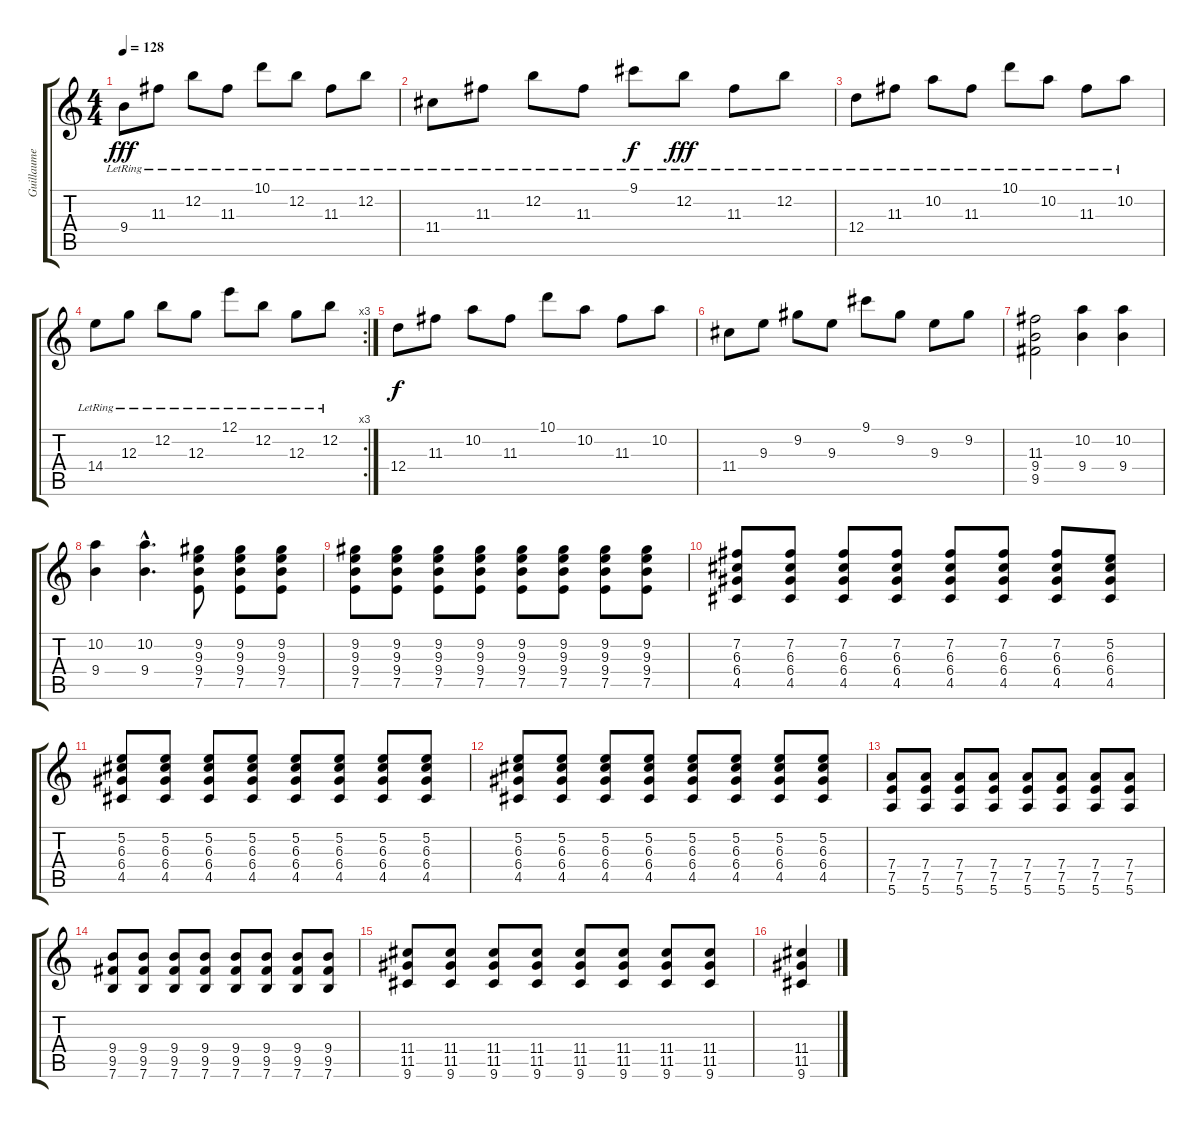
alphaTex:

\track ("Guillaume" "Guillaume") {instrument electricguitarmuted}
\staff {score tabs}
\tuning (E4 B3 G3 D3 A2 E2) {hide}
\ts (4 4)
\tempo 128
\clef g2
\ks c
9.4{lr}.8{dy fff} 11.3{lr}.8 12.2{lr}.8 11.3{lr}.8 10.1{lr}.8 12.2{lr}.8 11.3{lr}.8 12.2{lr}.8 |
11.4{lr}.8 11.3{lr}.8 12.2{lr}.8 11.3{lr}.8 9.1{lr}.8{dy f} 12.2{lr}.8{dy fff} 11.3{lr}.8 12.2{lr}.8 |
12.4{lr}.8 11.3{lr}.8 10.2{lr}.8 11.3{lr}.8 10.1{lr}.8 10.2{lr}.8 11.3{lr}.8 10.2{lr}.8 |
\rc 3
14.4{lr}.8 12.3{lr}.8 12.2{lr}.8 12.3{lr}.8 12.1{lr}.8 12.2{lr}.8 12.3{lr}.8 12.2{lr}.8 |
12.4.8{dy f} 11.3.8 10.2.8 11.3.8 10.1.8 10.2.8 11.3.8 10.2.8 |
11.4.8 9.3.8 9.2.8 9.3.8 9.1.8 9.2.8 9.3.8 9.2.8 |
(11.3 9.4 9.5).2 (10.2 9.4).4 (10.2 9.4).4 |
(10.2 9.4).4 (10.2{hac} 9.4{hac}).4{d} (9.2 9.3 9.4 7.5).8{instrument overdrivenguitar} (9.2 9.3 9.4 7.5).8 (9.2 9.3 9.4 7.5).8 |
(9.2 9.3 9.4 7.5).8 (9.2 9.3 9.4 7.5).8 (9.2 9.3 9.4 7.5).8 (9.2 9.3 9.4 7.5).8 (9.2 9.3 9.4 7.5).8 (9.2 9.3 9.4 7.5).8 (9.2 9.3 9.4 7.5).8 (9.2 9.3 9.4 7.5).8 |
(7.2 6.3 6.4 4.5).8 (7.2 6.3 6.4 4.5).8 (7.2 6.3 6.4 4.5).8 (7.2 6.3 6.4 4.5).8 (7.2 6.3 6.4 4.5).8 (7.2 6.3 6.4 4.5).8 (7.2 6.3 6.4 4.5).8 (5.2 6.3 6.4 4.5).8 |
(5.2 6.3 6.4 4.5).8 (5.2 6.3 6.4 4.5).8 (5.2 6.3 6.4 4.5).8 (5.2 6.3 6.4 4.5).8 (5.2 6.3 6.4 4.5).8 (5.2 6.3 6.4 4.5).8 (5.2 6.3 6.4 4.5).8 (5.2 6.3 6.4 4.5).8 |
(5.2 6.3 6.4 4.5).8 (5.2 6.3 6.4 4.5).8 (5.2 6.3 6.4 4.5).8 (5.2 6.3 6.4 4.5).8 (5.2 6.3 6.4 4.5).8 (5.2 6.3 6.4 4.5).8 (5.2 6.3 6.4 4.5).8 (5.2 6.3 6.4 4.5).8 |
(7.4 7.5 5.6).8 (7.4 7.5 5.6).8 (7.4 7.5 5.6).8 (7.4 7.5 5.6).8 (7.4 7.5 5.6).8 (7.4 7.5 5.6).8 (7.4 7.5 5.6).8 (7.4 7.5 5.6).8 |
(9.4 9.5 7.6).8 (9.4 9.5 7.6).8 (9.4 9.5 7.6).8 (9.4 9.5 7.6).8 (9.4 9.5 7.6).8 (9.4 9.5 7.6).8 (9.4 9.5 7.6).8 (9.4 9.5 7.6).8 |
(11.4 11.5 9.6).8 (11.4 11.5 9.6).8 (11.4 11.5 9.6).8 (11.4 11.5 9.6).8 (11.4 11.5 9.6).8 (11.4 11.5 9.6).8 (11.4 11.5 9.6).8 (11.4 11.5 9.6).8 |
(11.4 11.5 9.6).4
